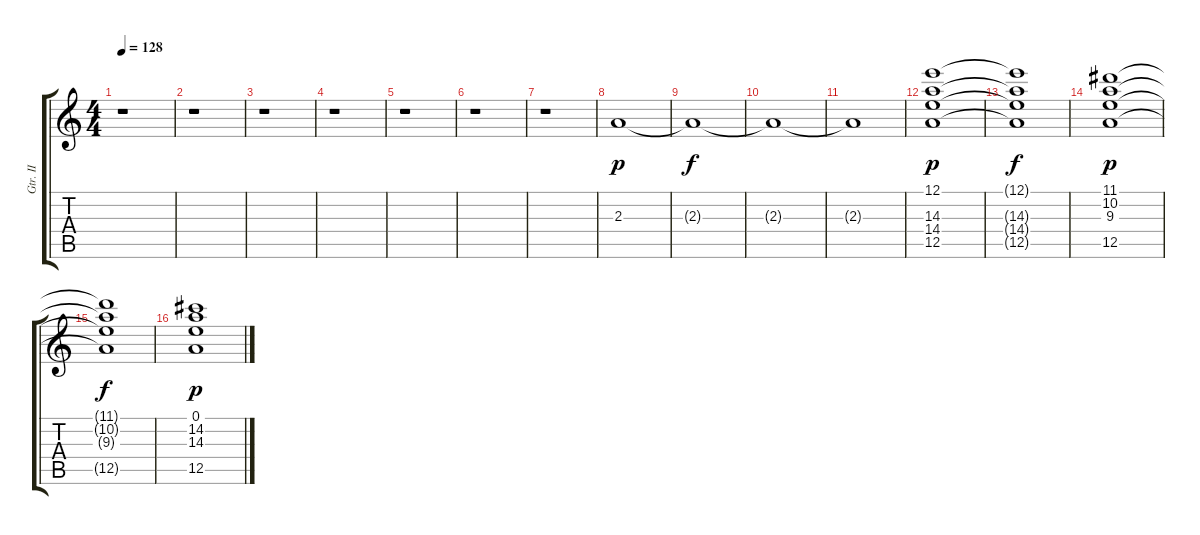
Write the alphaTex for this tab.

\track ("Gtr. II" "Gtr. II") {instrument overdrivenguitar}
\staff {score tabs}
\tuning (E4 B3 G3 D3 A2 E2) {hide}
\ts (4 4)
\tempo 128
\clef g2
\ks c
r.1{dy f} |
r.1 |
r.1 |
r.1 |
r.1 |
r.1 |
r.1 |
2.3.1{dy p} |
2.3{t}.1{dy f} |
2.3{t}.1 |
2.3{t}.1 |
(12.1 14.3 14.4 12.5).1{dy p} |
(12.1{t} 14.3{t} 14.4{t} 12.5{t}).1{dy f} |
(11.1 10.2 9.3 12.5).1{dy p} |
(11.1{t} 10.2{t} 9.3{t} 12.5{t}).1{dy f} |
(0.1 14.2 14.3 12.5).1{dy p}
